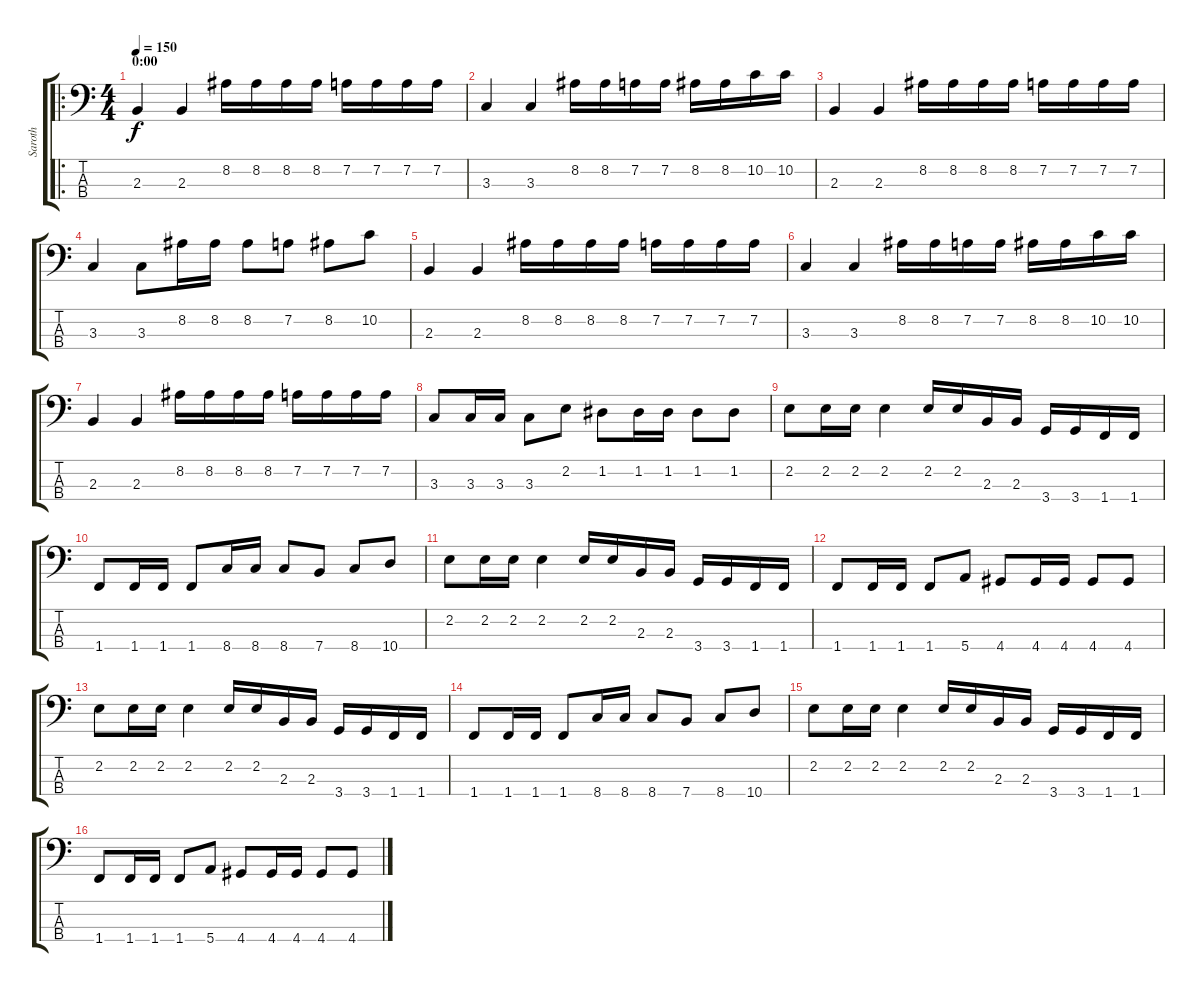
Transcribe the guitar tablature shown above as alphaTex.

\track ("Saroth" "Saroth") {instrument electricbasspick}
\staff {score tabs}
\tuning (G2 D2 A1 E1) {hide}
\ro
\ts (4 4)
\section ("" "0:00")
\tempo 150
\clef f4
\ks c
2.3.4{dy f instrument electricbasspick} 2.3.4 8.2.16 8.2.16 8.2.16 8.2.16 7.2.16 7.2.16 7.2.16 7.2.16 |
3.3.4 3.3.4 8.2.16 8.2.16 7.2.16 7.2.16 8.2.16 8.2.16 10.2.16 10.2.16 |
2.3.4 2.3.4 8.2.16 8.2.16 8.2.16 8.2.16 7.2.16 7.2.16 7.2.16 7.2.16 |
3.3.4 3.3.8 8.2.16 8.2.16 8.2.8 7.2.8 8.2.8 10.2.8 |
2.3.4 2.3.4 8.2.16 8.2.16 8.2.16 8.2.16 7.2.16 7.2.16 7.2.16 7.2.16 |
3.3.4 3.3.4 8.2.16 8.2.16 7.2.16 7.2.16 8.2.16 8.2.16 10.2.16 10.2.16 |
2.3.4 2.3.4 8.2.16 8.2.16 8.2.16 8.2.16 7.2.16 7.2.16 7.2.16 7.2.16 |
3.3.8 3.3.16 3.3.16 3.3.8 2.2.8 1.2.8 1.2.16 1.2.16 1.2.8 1.2.8 |
2.2.8 2.2.16 2.2.16 2.2.4 2.2.16 2.2.16 2.3.16 2.3.16 3.4.16 3.4.16 1.4.16 1.4.16 |
1.4.8 1.4.16 1.4.16 1.4.8 8.4.16 8.4.16 8.4.8 7.4.8 8.4.8 10.4.8 |
2.2.8 2.2.16 2.2.16 2.2.4 2.2.16 2.2.16 2.3.16 2.3.16 3.4.16 3.4.16 1.4.16 1.4.16 |
1.4.8 1.4.16 1.4.16 1.4.8 5.4.8 4.4.8 4.4.16 4.4.16 4.4.8 4.4.8 |
2.2.8 2.2.16 2.2.16 2.2.4 2.2.16 2.2.16 2.3.16 2.3.16 3.4.16 3.4.16 1.4.16 1.4.16 |
1.4.8 1.4.16 1.4.16 1.4.8 8.4.16 8.4.16 8.4.8 7.4.8 8.4.8 10.4.8 |
2.2.8 2.2.16 2.2.16 2.2.4 2.2.16 2.2.16 2.3.16 2.3.16 3.4.16 3.4.16 1.4.16 1.4.16 |
1.4.8 1.4.16 1.4.16 1.4.8 5.4.8 4.4.8 4.4.16 4.4.16 4.4.8 4.4.8
